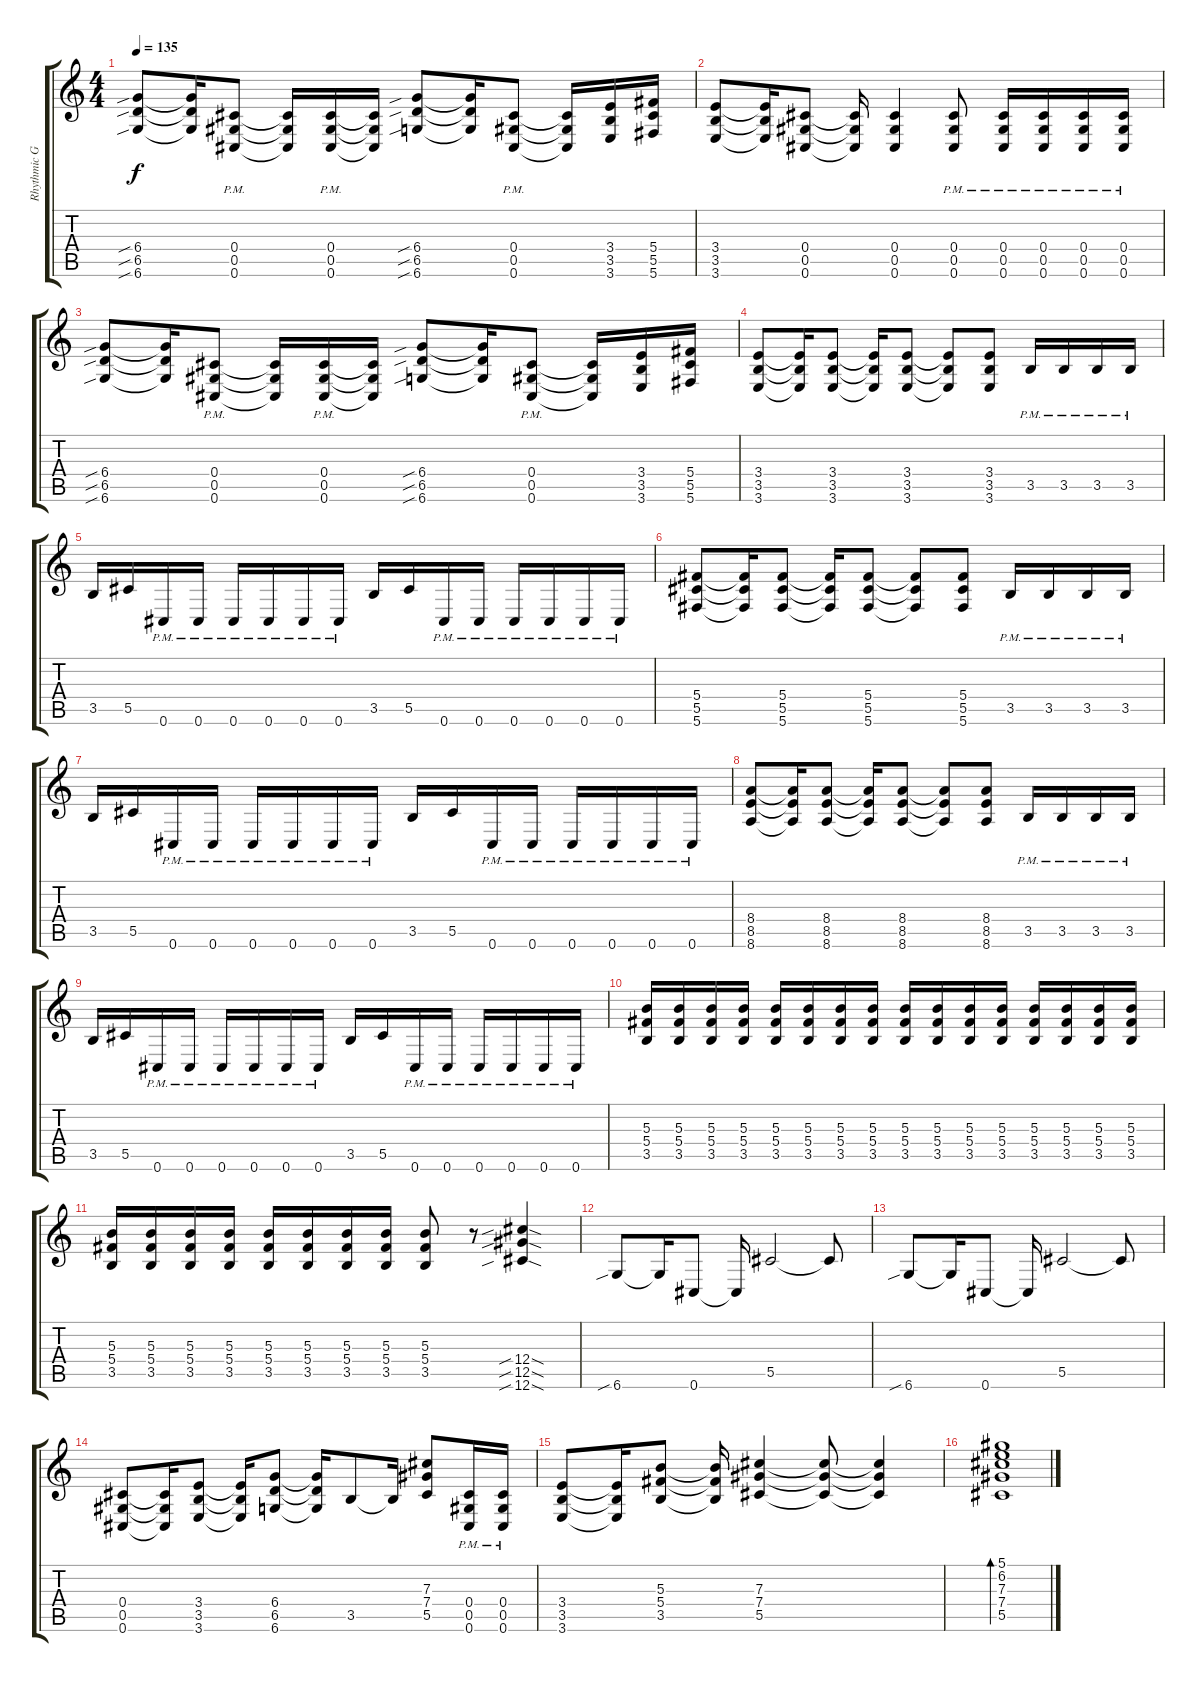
\track ("Rhythmic Guitar" "Rhythmic G") {instrument distortionguitar}
\staff {score tabs}
\tuning (Eb4 Bb3 Gb3 Db3 Ab2 Db2) {hide}
\ts (4 4)
\tempo 135
\clef g2
\ks c
(6.4{sib} 6.5{sib} 6.6{sib}).8{dy f} (6.4{t} 6.5{t} 6.6{t}).16 (0.4{pm} 0.5{pm} 0.6{pm}).8 (0.4{t} 0.5{t} 0.6{t}).16 (0.4{pm} 0.5{pm} 0.6{pm}).16 (0.4{t} 0.5{t} 0.6{t}).16 (6.4{sib} 6.5{sib} 6.6{sib}).8 (6.4{t} 6.5{t} 6.6{t}).16 (0.4{pm} 0.5{pm} 0.6{pm}).8 (0.4{t} 0.5{t} 0.6{t}).16 (3.4 3.5 3.6).16 (5.4 5.5 5.6).16 |
(3.4 3.5 3.6).8 (3.4{t} 3.5{t} 3.6{t}).16 (0.4 0.5 0.6).8 (0.4{t} 0.5{t} 0.6{t}).16 (0.4 0.5 0.6).4 (0.4{pm} 0.5{pm} 0.6{pm}).8 (0.4{pm} 0.5{pm} 0.6{pm}).16 (0.4{pm} 0.5{pm} 0.6{pm}).16 (0.4{pm} 0.5{pm} 0.6{pm}).16 (0.4{pm} 0.5{pm} 0.6{pm}).16 |
(6.4{sib} 6.5{sib} 6.6{sib}).8 (6.4{t} 6.5{t} 6.6{t}).16 (0.4{pm} 0.5{pm} 0.6{pm}).8 (0.4{t} 0.5{t} 0.6{t}).16 (0.4{pm} 0.5{pm} 0.6{pm}).16 (0.4{t} 0.5{t} 0.6{t}).16 (6.4{sib} 6.5{sib} 6.6{sib}).8 (6.4{t} 6.5{t} 6.6{t}).16 (0.4{pm} 0.5{pm} 0.6{pm}).8 (0.4{t} 0.5{t} 0.6{t}).16 (3.4 3.5 3.6).16 (5.4 5.5 5.6).16 |
(3.4 3.5 3.6).8 (3.4{t} 3.5{t} 3.6{t}).16 (3.4 3.5 3.6).8 (3.4{t} 3.5{t} 3.6{t}).16 (3.4 3.5 3.6).8 (3.4{t} 3.5{t} 3.6{t}).8 (3.4 3.5 3.6).8 3.5{pm}.16 3.5{pm}.16 3.5{pm}.16 3.5{pm}.16 |
3.5.16 5.5.16 0.6{pm}.16 0.6{pm}.16 0.6{pm}.16 0.6{pm}.16 0.6{pm}.16 0.6{pm}.16 3.5.16 5.5.16 0.6{pm}.16 0.6{pm}.16 0.6{pm}.16 0.6{pm}.16 0.6{pm}.16 0.6{pm}.16 |
(5.4 5.5 5.6).8 (5.4{t} 5.5{t} 5.6{t}).16 (5.4 5.5 5.6).8 (5.4{t} 5.5{t} 5.6{t}).16 (5.4 5.5 5.6).8 (5.4{t} 5.5{t} 5.6{t}).8 (5.4 5.5 5.6).8 3.5{pm}.16 3.5{pm}.16 3.5{pm}.16 3.5{pm}.16 |
3.5.16 5.5.16 0.6{pm}.16 0.6{pm}.16 0.6{pm}.16 0.6{pm}.16 0.6{pm}.16 0.6{pm}.16 3.5.16 5.5.16 0.6{pm}.16 0.6{pm}.16 0.6{pm}.16 0.6{pm}.16 0.6{pm}.16 0.6{pm}.16 |
(8.4 8.5 8.6).8 (8.4{t} 8.5{t} 8.6{t}).16 (8.4 8.5 8.6).8 (8.4{t} 8.5{t} 8.6{t}).16 (8.4 8.5 8.6).8 (8.4{t} 8.5{t} 8.6{t}).8 (8.4 8.5 8.6).8 3.5{pm}.16 3.5{pm}.16 3.5{pm}.16 3.5{pm}.16 |
3.5.16 5.5.16 0.6{pm}.16 0.6{pm}.16 0.6{pm}.16 0.6{pm}.16 0.6{pm}.16 0.6{pm}.16 3.5.16 5.5.16 0.6{pm}.16 0.6{pm}.16 0.6{pm}.16 0.6{pm}.16 0.6{pm}.16 0.6{pm}.16 |
(5.3 5.4 3.5).16 (5.3 5.4 3.5).16 (5.3 5.4 3.5).16 (5.3 5.4 3.5).16 (5.3 5.4 3.5).16 (5.3 5.4 3.5).16 (5.3 5.4 3.5).16 (5.3 5.4 3.5).16 (5.3 5.4 3.5).16 (5.3 5.4 3.5).16 (5.3 5.4 3.5).16 (5.3 5.4 3.5).16 (5.3 5.4 3.5).16 (5.3 5.4 3.5).16 (5.3 5.4 3.5).16 (5.3 5.4 3.5).16 |
(5.3 5.4 3.5).16 (5.3 5.4 3.5).16 (5.3 5.4 3.5).16 (5.3 5.4 3.5).16 (5.3 5.4 3.5).16 (5.3 5.4 3.5).16 (5.3 5.4 3.5).16 (5.3 5.4 3.5).16 (5.3 5.4 3.5).8 r.8 (12.4{sib sod} 12.5{sib sod} 12.6{sib sod}).4 |
6.6{sib}.8 6.6{t}.16 0.6.8 0.6{t}.16 5.5.2 5.5{t}.8 |
6.6{sib}.8 6.6{t}.16 0.6.8 0.6{t}.16 5.5.2 5.5{t}.8 |
(0.4 0.5 0.6).8 (0.4{t} 0.5{t} 0.6{t}).16 (3.4 3.5 3.6).8 (3.4{t} 3.5{t} 3.6{t}).16 (6.4 6.5 6.6).8 (6.4{t} 6.5{t} 6.6{t}).16 3.5.8 3.5{t}.16 (7.3 7.4 5.5).8 (0.4{pm} 0.5{pm} 0.6{pm}).16 (0.4{pm} 0.5{pm} 0.6{pm}).16 |
(3.4 3.5 3.6).8 (3.4{t} 3.5{t} 3.6{t}).16 (5.3 5.4 3.5).8 (5.3{t} 5.4{t} 3.5{t}).16 (7.3 7.4 5.5).4 (7.3{t} 7.4{t} 5.5{t}).8 (7.3{t} 7.4{t} 5.5{t}).4 |
(5.1 6.2 7.3 7.4 5.5).1{bd 240}
